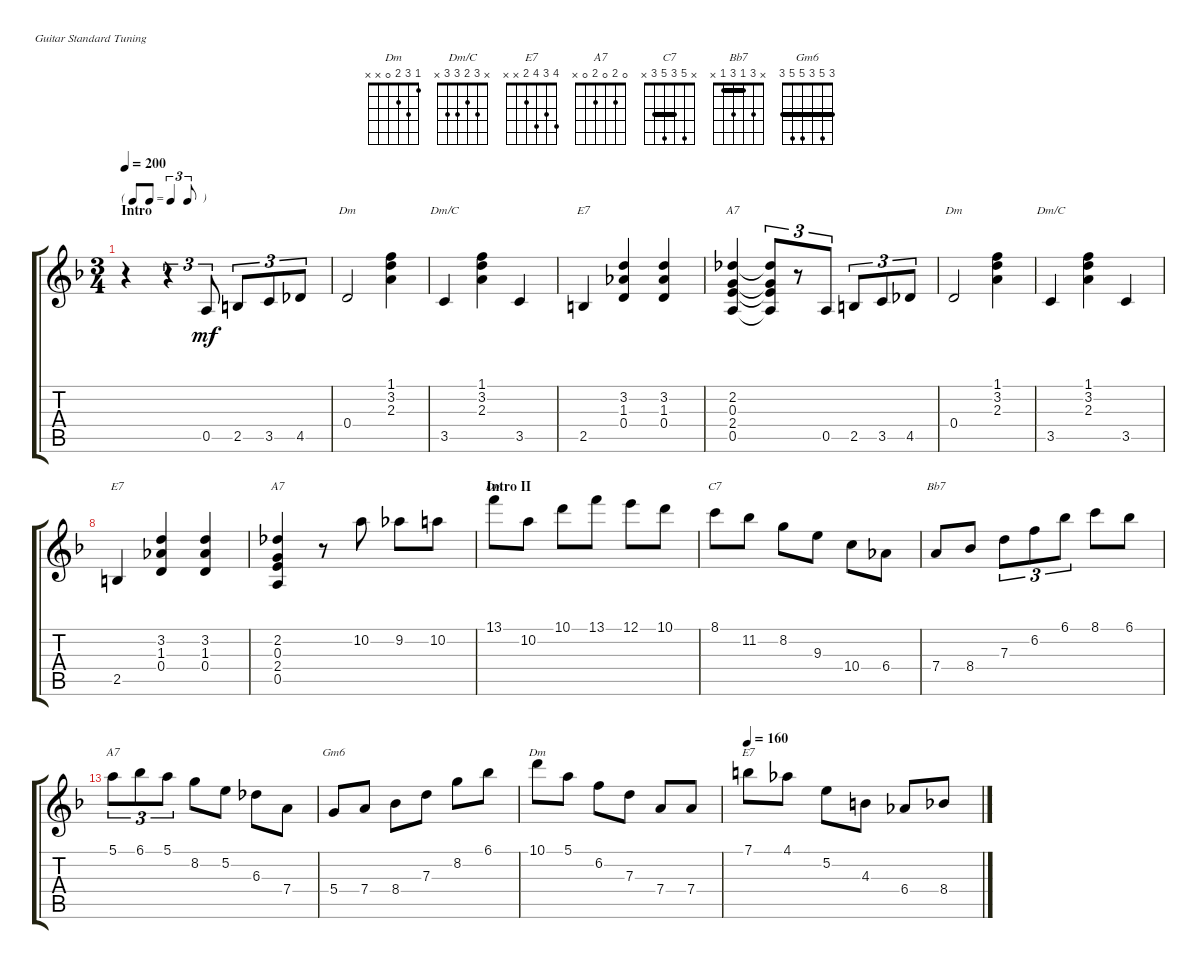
\defaultSystemsLayout 4
\singleTrackTrackNamePolicy hidden
\firstSystemTrackNameMode fullname
\otherSystemsTrackNameMode fullname
\firstSystemTrackNameOrientation horizontal
\otherSystemsTrackNameOrientation horizontal
\defaultBarNumberDisplay FirstOfSystem
\track ("Guitare I" "N-Gt") {instrument acousticguitarnylon}
\staff {score tabs}
\tuning (E4 B3 G3 D3 A2 E2)
\chord ("Dm" 1 3 2 0 x x)
\chord ("Dm/C" x 3 2 3 3 x)
\chord ("E7" 4 3 4 2 x x)
\chord ("A7" 0 2 0 2 0 x)
\chord ("C7" x 5 3 5 3 x) {barre 3}
\chord ("Bb7" x 3 1 3 1 x) {barre 1}
\chord ("Gm6" 3 5 3 5 5 3) {barre (3 3)}
\ts (3 4)
\tf triplet8th
\section ("" "Intro")
\tempo 200
\clef g2
\ks f
r.4{dy mf instrument acousticguitarnylon} r.4{tu (3 2)} 0.5.8{tu (3 2) lyrics (0 "") lyrics (1 "") lyrics (2 "") lyrics (3 "") lyrics (4 "")} 2.5.8{tu (3 2)} 3.5.8{tu (3 2)} 4.5.8{tu (3 2)} |
0.4.2{ch "Dm" lyrics (0 "") lyrics (1 "") lyrics (2 "") lyrics (3 "") lyrics (4 "")} (1.1 3.2 2.3).4 |
3.5.4{ch "Dm/C" lyrics (0 "") lyrics (1 "") lyrics (2 "") lyrics (3 "") lyrics (4 "")} (2.3 3.2 1.1).4 3.5.4 |
2.5.4{ch "E7" lyrics (0 "") lyrics (1 "") lyrics (2 "") lyrics (3 "") lyrics (4 "")} (1.3 3.2 0.4).4 (3.2 1.3 0.4).4 |
(0.5 2.4 0.3 2.2).4{ch "A7" lyrics (0 "") lyrics (1 "") lyrics (2 "") lyrics (3 "") lyrics (4 "")} (2.4{t} 0.3{t} 2.2{t} 0.5{t}).8{tu (3 2)} r.8{tu (3 2)} 0.5.8{tu (3 2)} 2.5.8{tu (3 2)} 3.5.8{tu (3 2)} 4.5.8{tu (3 2)} |
0.4.2{ch "Dm" lyrics (0 "") lyrics (1 "") lyrics (2 "") lyrics (3 "") lyrics (4 "")} (1.1 3.2 2.3).4 |
3.5.4{ch "Dm/C" lyrics (0 "") lyrics (1 "") lyrics (2 "") lyrics (3 "") lyrics (4 "")} (2.3 3.2 1.1).4 3.5.4 |
2.5.4{ch "E7" lyrics (0 "") lyrics (1 "") lyrics (2 "") lyrics (3 "") lyrics (4 "")} (1.3 3.2 0.4).4 (3.2 1.3 0.4).4 |
(0.5 2.4 0.3 2.2).4{ch "A7" lyrics (0 "") lyrics (1 "") lyrics (2 "") lyrics (3 "") lyrics (4 "")} r.8 10.2.8 9.2.8 10.2.8 |
\section ("" "Intro II")
13.1.8{ch "Dm"} 10.2.8 10.1.8 13.1.8 12.1.8 10.1.8 |
8.1.8{ch "C7"} 11.2.8 8.2.8 9.3.8 10.4.8 6.4.8 |
7.4.8{ch "Bb7"} 8.4.8 7.3.8{tu (3 2)} 6.2.8{tu (3 2)} 6.1.8{tu (3 2)} 8.1.8 6.1.8 |
5.1.8{tu (3 2) ch "A7"} 6.1.8{tu (3 2)} 5.1.8{tu (3 2)} 8.2.8 5.2.8 6.3.8 7.4.8 |
5.4.8{ch "Gm6"} 7.4.8 8.4.8 7.3.8 8.2.8 6.1.8 |
10.1.8{ch "Dm"} 5.1.8 6.2.8 7.3.8 7.4.8 7.4.8 |
\tempo 160
7.1.8{ch "E7"} 4.1.8 5.2.8 4.3.8 6.4.8 8.4.8
